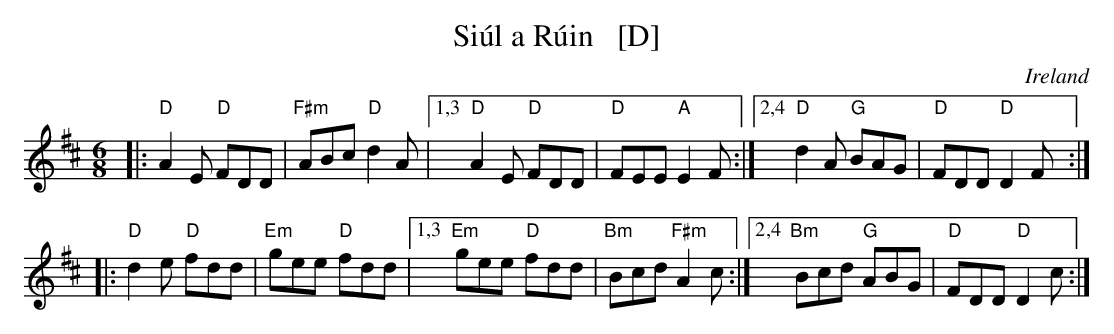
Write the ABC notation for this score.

X:1
T: Si\'ul a R\'uin   [D]
O: Ireland
M: 6/8
K: D
|: "D"A2E "D"FDD | "F#m"ABc "D"d2A |[1,3 "D"A2E  "D"FDD | "D"FEE   "A"E2F \
                                  :|[2,4 "D"d2A  "G"BAG | "D"FDD   "D"D2F :|
|: "D"d2e "D"fdd | "Em"gee  "D"fdd |[1,3 "Em"gee "D"fdd |"Bm"Bcd "F#m"A2c \
                                  :|[2,4 "Bm"Bcd "G"ABG | "D"FDD   "D"D2c :|
